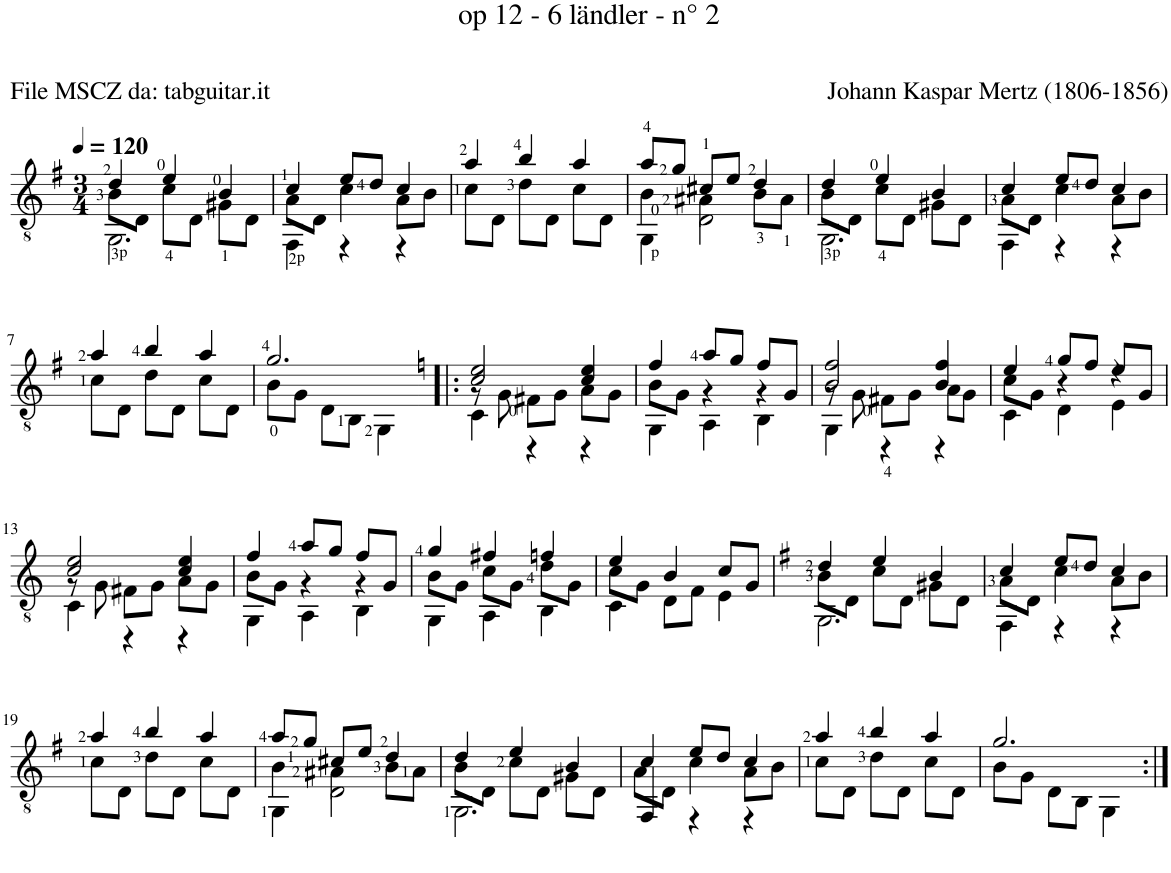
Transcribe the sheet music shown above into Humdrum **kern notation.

**kern
*part1
*staff1
*I"Guitar
*I'Guit.
*clefGv2
*k[f#]
*M3/4
*MM120
=1
*^
*	*^
4d/	8B\L	2.GG\
.	8D\J	.
4e/	8c\L	.
.	8D\J	.
4B/	8G#X\L	.
.	8D\J	.
=2	=2	=2
4c/	8A\L	4FF#\
.	8D\J	.
8e/L	4c\	4r
8d/J	.	.
4c/	8A\L	4r
.	8B\J	.
*	*v	*v
=3	=3
4a/	8c\L
.	8D\J
4b/	8d\L
.	8D\J
4a/	8c\L
.	8D\J
=4	=4
*	*^
8a/L	4B\	4GG\
8g/J	.	.
8c#X/L	4A#X\	2D\
8e/J	.	.
4d/	8B\L	.
.	8A#\J	.
=5	=5	=5
4d/	8B\L	2.GG\
.	8D\J	.
4e/	8c\L	.
.	8D\J	.
4B/	8G#X\L	.
.	8D\J	.
=6	=6	=6
4c/	8A\L	4FF#\
.	8D\J	.
8e/L	4c\	4r
8d/J	.	.
4c/	8A\L	4r
.	8B\J	.
*	*v	*v
!!LO:LB:g=z
=7	=7
4a/	8c\L
.	8D\J
4b/	8d\L
.	8D\J
4a/	8c\L
.	8D\J
=8	=8
2.g/	8B\L
.	8G\J
.	8D\L
.	8BB\J
.	4GG\
*v	*v
=9!|:
*k[]
*^
*	*^
2c/ 2e/	8r	4C\
.	8G\	.
.	8F#X\L	4r
.	8G\J	.
4c/ 4e/	8A\L	4r
.	8G\J	.
=10	=10	=10
4f/	8B\L	4GG\
.	8G\J	.
8a/L	4r	4AA\
8g/J	.	.
8f/L	4r	4BB\
8G/J	.	.
=11	=11	=11
2B/ 2f/	8r	4GG\
.	8G\	.
.	8F#X\L	4r
.	8G\J	.
4B/ 4f/	8A\L	4r
.	8G\J	.
=12	=12	=12
4e/	8c\L	4C\
.	8G\J	.
8g/L	4r	4D\
8f/J	.	.
8e/L	4r	4E\
8G/J	.	.
!!LO:LB:g=z	!!	!!
=13	=13	=13
2c/ 2e/	8r	4C\
.	8G\	.
.	8F#X\L	4r
.	8G\J	.
4c/ 4e/	8A\L	4r
.	8G\J	.
=14	=14	=14
4f/	8B\L	4GG\
.	8G\J	.
8a/L	4r	4AA\
8g/J	.	.
8f/L	4r	4BB\
8G/J	.	.
=15	=15	=15
4g/	8B\L	4GG\
.	8G\J	.
4f#X/	8c\L	4AA\
.	8G\J	.
4fn/	8d\L	4BB\
.	8G\J	.
=16	=16	=16
4e/	8c\L	4C\
.	8G\J	.
4B/	8D\L	2ryy
.	8F\J	.
8c/L	4E\	.
8G/J	.	.
=17	=17	=17
*k[f#]	*	*
4d/	8B\L	2.GG\
.	8D\J	.
4e/	8c\L	.
.	8D\J	.
4B/	8G#X\L	.
.	8D\J	.
=18	=18	=18
4c/	8A\L	4FF#\
.	8D\J	.
8e/L	4c\	4r
8d/J	.	.
4c/	8A\L	4r
.	8B\J	.
*	*v	*v
!!LO:LB:g=z
=19	=19
4a/	8c\L
.	8D\J
4b/	8d\L
.	8D\J
4a/	8c\L
.	8D\J
=20	=20
*	*^
8a/L	4B\	4GG\
8g/J	.	.
8c#X/L	4A#X\	2D\
8e/J	.	.
4d/	8B\L	.
.	8A#\J	.
=21	=21	=21
4d/	8B\L	2.GG\
.	8D\J	.
4e/	8c\L	.
.	8D\J	.
4B/	8G#X\L	.
.	8D\J	.
=22	=22	=22
4c/	8A\L	4FF#/
.	8D\J	.
8e/L	4c\	4r
8d/J	.	.
4c/	8A\L	4r
.	8B\J	.
*	*v	*v
=23	=23
4a/	8c\L
.	8D\J
4b/	8d\L
.	8D\J
4a/	8c\L
.	8D\J
=24	=24
2.g/	8B\L
.	8G\J
.	8D\L
.	8BB\J
.	4GG\
*v	*v
=:|!
*-
